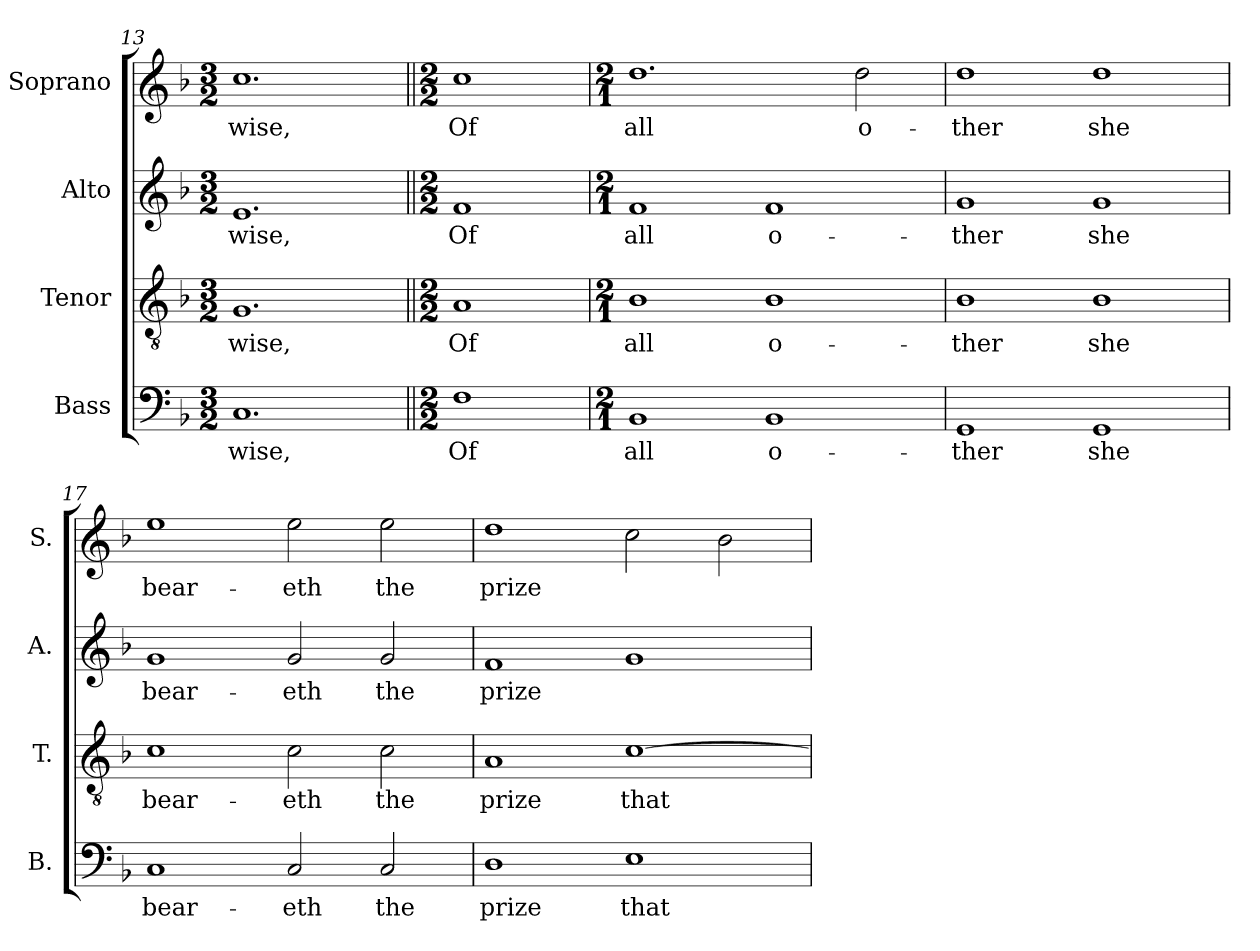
**kern	**text	**kern	**text	**kern	**text	**kern	**text
*part4	*part4	*part3	*part3	*part2	*part2	*part1	*part1
*staff4	*staff4	*staff3	*staff3	*staff2	*staff2	*staff1	*staff1
*I"Bass	*	*I"Tenor	*	*I"Alto	*	*I"Soprano	*
*I'B.	*	*I'T.	*	*I'A.	*	*I'S.	*
*clefF4	*	*clefGv2	*	*clefG2	*	*clefG2	*
*	*	*ITrd7c12	*	*	*	*	*
*k[b-]	*	*k[b-]	*	*k[b-]	*	*k[b-]	*
*F:	*	*F:	*	*F:	*	*F:	*
*M3/2	*	*M3/2	*	*M3/2	*	*M3/2	*
=13	=13	=13	=13	=13	=13	=13	=13
!	!LO:LY:b:color=#000000	!	!	!	!	!	!
!	!	!	!LO:LY:b:color=#000000	!	!	!	!
!	!	!	!	!	!LO:LY:b:color=#000000	!	!
!	!	!	!	!	!	!	!LO:LY:b:color=#000000
1.Ci	wise,	1.GGi	wise,	1.ei	wise,	1.cci	wise,
=14||	=14||	=14||	=14||	=14||	=14||	=14||	=14||
*M2/2	*	*M2/2	*	*M2/2	*	*M2/2	*
!	!LO:LY:b:color=#000000	!	!	!	!	!	!
!	!	!	!LO:LY:b:color=#000000	!	!	!	!
!	!	!	!	!	!LO:LY:b:color=#000000	!	!
!	!	!	!	!	!	!	!LO:LY:b:color=#000000
1Fi	Of	1AAi	Of	1fi	Of	1cci	Of
=15	=15	=15	=15	=15	=15	=15	=15
*M2/1	*	*M2/1	*	*M2/1	*	*M2/1	*
!	!LO:LY:b:color=#000000	!	!	!	!	!	!
!	!	!	!LO:LY:b:color=#000000	!	!	!	!
!	!	!	!	!	!LO:LY:b:color=#000000	!	!
!	!	!	!	!	!	!	!LO:LY:b:color=#000000
1BB-i	all	1BB-i	all	1fi	all	1.ddi	all
!	!LO:LY:b:color=#000000	!	!	!	!	!	!
!	!	!	!LO:LY:b:color=#000000	!	!	!	!
!	!	!	!	!	!LO:LY:b:color=#000000	!	!
1BB-i	o-	1BB-i	o-	1fi	o-	.	.
!	!	!	!	!	!	!	!LO:LY:b:color=#000000
.	.	.	.	.	.	2ddi\	o-
=16	=16	=16	=16	=16	=16	=16	=16
!	!LO:LY:b:color=#000000	!	!	!	!	!	!
!	!	!	!LO:LY:b:color=#000000	!	!	!	!
!	!	!	!	!	!LO:LY:b:color=#000000	!	!
!	!	!	!	!	!	!	!LO:LY:b:color=#000000
1GGi	-ther	1BB-i	-ther	1gi	-ther	1ddi	-ther
!	!LO:LY:b:color=#000000	!	!	!	!	!	!
!	!	!	!LO:LY:b:color=#000000	!	!	!	!
!	!	!	!	!	!LO:LY:b:color=#000000	!	!
!	!	!	!	!	!	!	!LO:LY:b:color=#000000
1GGi	she	1BB-i	she	1gi	she	1ddi	she
!!LO:PB:g=z
=17	=17	=17	=17	=17	=17	=17	=17
!	!LO:LY:b:color=#000000	!	!	!	!	!	!
!	!	!	!LO:LY:b:color=#000000	!	!	!	!
!	!	!	!	!	!LO:LY:b:color=#000000	!	!
!	!	!	!	!	!	!	!LO:LY:b:color=#000000
1Ci	bear-	1Ci	bear-	1gi	bear-	1eei	bear-
!	!LO:LY:b:color=#000000	!	!	!	!	!	!
!	!	!	!LO:LY:b:color=#000000	!	!	!	!
!	!	!	!	!	!LO:LY:b:color=#000000	!	!
!	!	!	!	!	!	!	!LO:LY:b:color=#000000
2Ci/	-eth	2Ci\	-eth	2gi/	-eth	2eei\	-eth
!	!LO:LY:b:color=#000000	!	!	!	!	!	!
!	!	!	!LO:LY:b:color=#000000	!	!	!	!
!	!	!	!	!	!LO:LY:b:color=#000000	!	!
!	!	!	!	!	!	!	!LO:LY:b:color=#000000
2Ci/	the	2Ci\	the	2gi/	the	2eei\	the
=18	=18	=18	=18	=18	=18	=18	=18
!	!LO:LY:b:color=#000000	!	!	!	!	!	!
!	!	!	!LO:LY:b:color=#000000	!	!	!	!
!	!	!	!	!	!LO:LY:b:color=#000000	!	!
!	!	!	!	!	!	!	!LO:LY:b:color=#000000
1Di	prize	1AAi	prize	1fi	prize	1ddi	prize
!	!LO:LY:b:color=#000000	!	!	!	!	!	!
!	!	!	!LO:LY:b:color=#000000	!	!	!	!
1Ei	that	[>1Ci	that	1gi	.	2cci\	.
.	.	.	.	.	.	2b-i\	.
=	=	=	=	=	=	=	=
*-	*-	*-	*-	*-	*-	*-	*-
